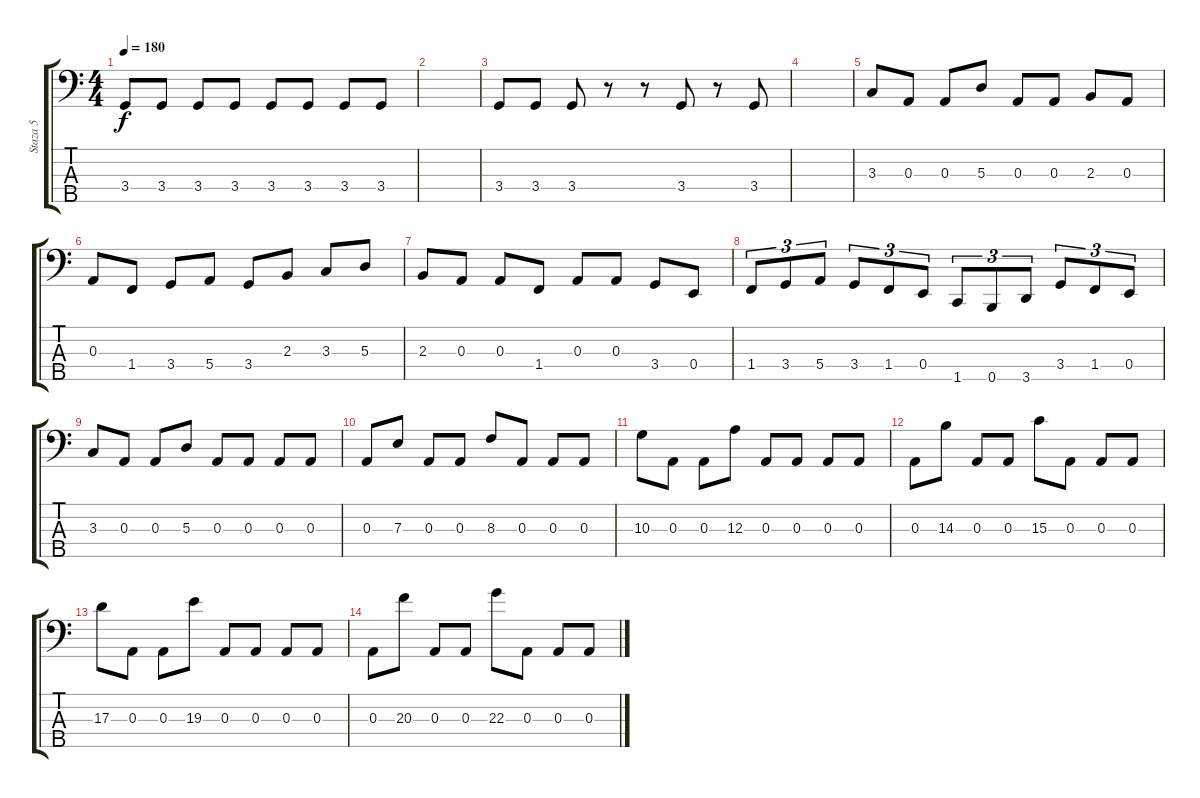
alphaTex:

\track ("Staza 5" "Staza 5") {instrument electricbasspick}
\staff {score tabs}
\tuning (G2 D2 A1 E1 B0) {hide}
\ts (4 4)
\tempo 180
\clef f4
\ks c
3.4.8{dy f} 3.4.8 3.4.8 3.4.8 3.4.8 3.4.8 3.4.8 3.4.8 |
|
3.4.8 3.4.8 3.4.8 r.8 r.8 3.4.8 r.8 3.4.8 |
|
3.3.8 0.3.8 0.3.8 5.3.8 0.3.8 0.3.8 2.3.8 0.3.8 |
0.3.8 1.4.8 3.4.8 5.4.8 3.4.8 2.3.8 3.3.8 5.3.8 |
2.3.8 0.3.8 0.3.8 1.4.8 0.3.8 0.3.8 3.4.8 0.4.8 |
1.4.8{tu (3 2)} 3.4.8{tu (3 2)} 5.4.8{tu (3 2)} 3.4.8{tu (3 2)} 1.4.8{tu (3 2)} 0.4.8{tu (3 2)} 1.5.8{tu (3 2)} 0.5.8{tu (3 2)} 3.5.8{tu (3 2)} 3.4.8{tu (3 2)} 1.4.8{tu (3 2)} 0.4.8{tu (3 2)} |
3.3.8 0.3.8 0.3.8 5.3.8 0.3.8 0.3.8 0.3.8 0.3.8 |
0.3.8 7.3.8 0.3.8 0.3.8 8.3.8 0.3.8 0.3.8 0.3.8 |
10.3.8 0.3.8 0.3.8 12.3.8 0.3.8 0.3.8 0.3.8 0.3.8 |
0.3.8 14.3.8 0.3.8 0.3.8 15.3.8 0.3.8 0.3.8 0.3.8 |
17.3.8 0.3.8 0.3.8 19.3.8 0.3.8 0.3.8 0.3.8 0.3.8 |
0.3.8 20.3.8 0.3.8 0.3.8 22.3.8 0.3.8 0.3.8 0.3.8
